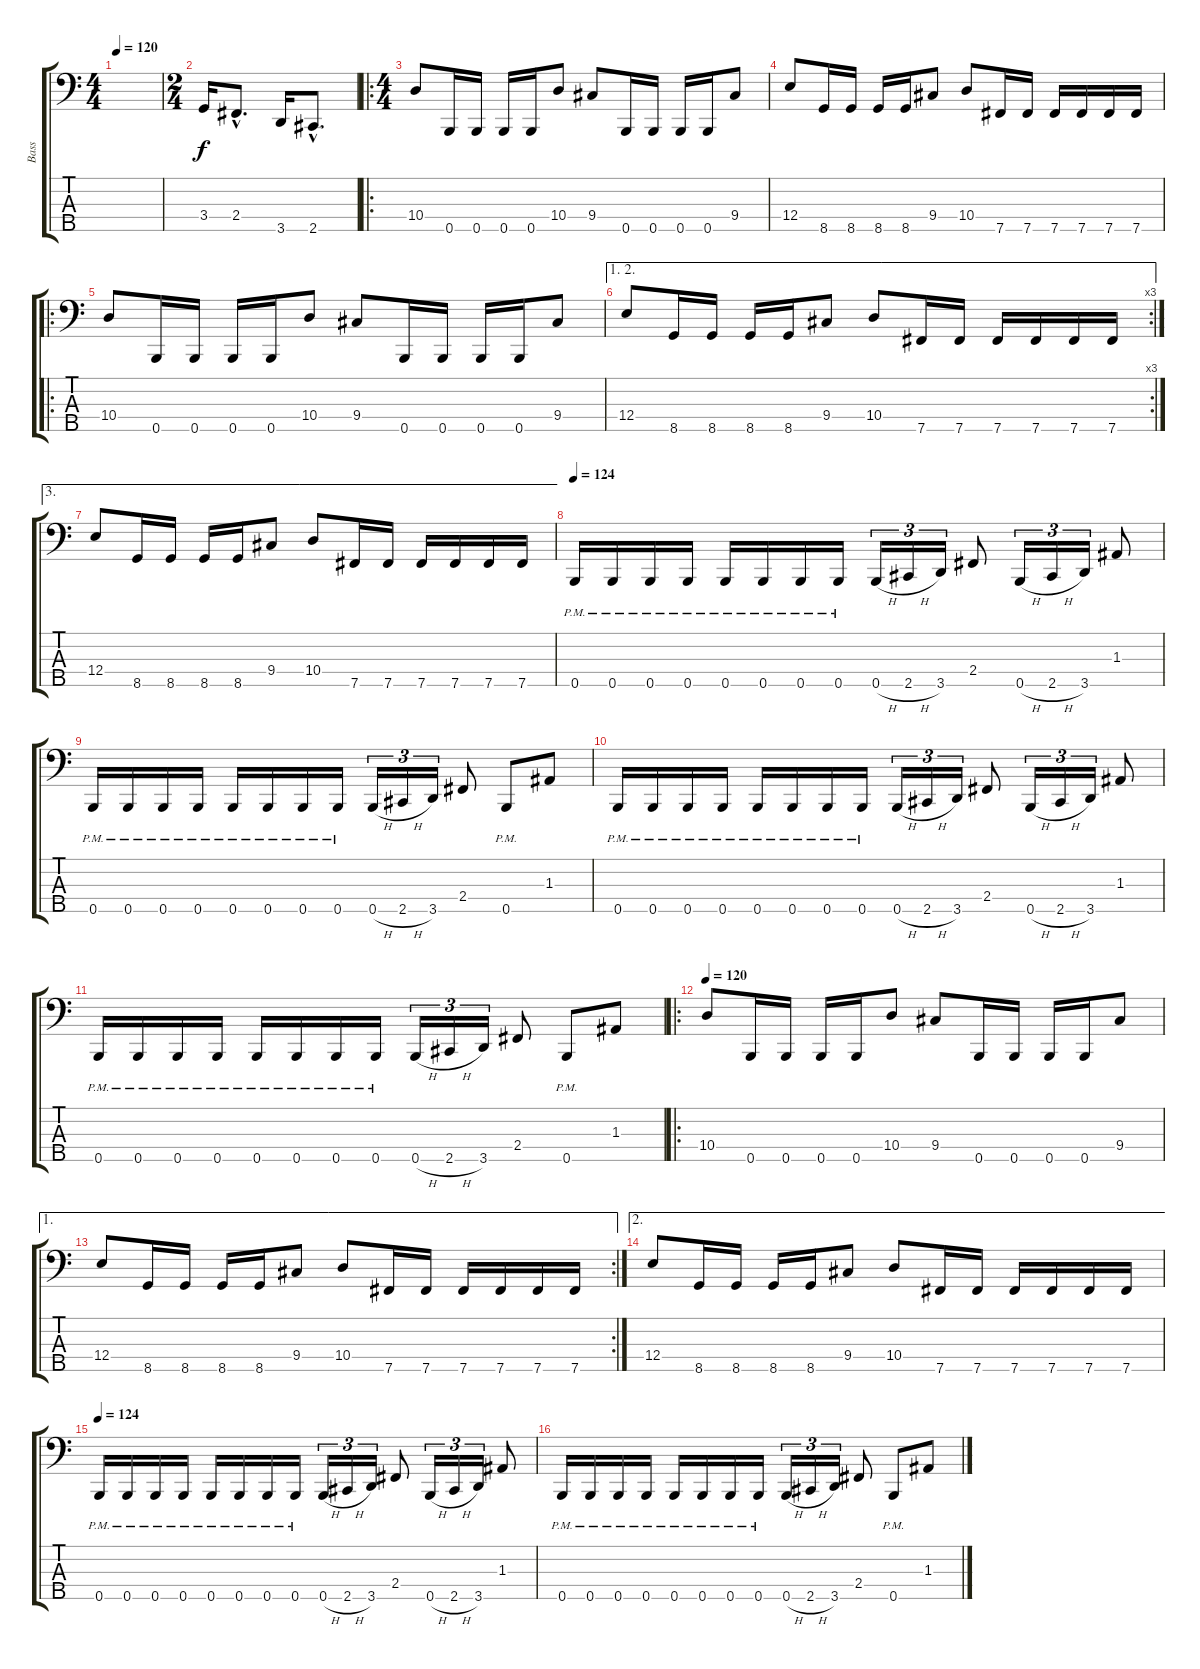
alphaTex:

\track ("Bass" "Bass") {instrument electricbassfinger}
\staff {score tabs}
\tuning (G2 D2 A1 E1 B0) {hide}
\ts (4 4)
\tempo 120
\clef f4
\ks c
|
\ts (2 4)
3.4.16 2.4{hac}.8{d} 3.5.16 2.5{hac}.8{d} |
\ro
\ts (4 4)
10.4.8 0.5.16 0.5.16 0.5.16 0.5.16 10.4.8 9.4.8 0.5.16 0.5.16 0.5.16 0.5.16 9.4.8 |
12.4.8 8.5.16 8.5.16 8.5.16 8.5.16 9.4.8 10.4.8 7.5.16 7.5.16 7.5.16 7.5.16 7.5.16 7.5.16 |
\ro
10.4.8 0.5.16 0.5.16 0.5.16 0.5.16 10.4.8 9.4.8 0.5.16 0.5.16 0.5.16 0.5.16 9.4.8 |
\ae (1 2)
\rc 3
12.4.8 8.5.16 8.5.16 8.5.16 8.5.16 9.4.8 10.4.8 7.5.16 7.5.16 7.5.16 7.5.16 7.5.16 7.5.16 |
\ae 3
12.4.8 8.5.16 8.5.16 8.5.16 8.5.16 9.4.8 10.4.8 7.5.16 7.5.16 7.5.16 7.5.16 7.5.16 7.5.16 |
\tempo 124
0.5{pm}.16 0.5{pm}.16 0.5{pm}.16 0.5{pm}.16 0.5{pm}.16 0.5{pm}.16 0.5{pm}.16 0.5{pm}.16 0.5{h}.16{tu (3 2)} 2.5{h}.16{tu (3 2)} 3.5.16{tu (3 2)} 2.4.8 0.5{h}.16{tu (3 2)} 2.5{h}.16{tu (3 2)} 3.5.16{tu (3 2)} 1.3.8 |
0.5{pm}.16 0.5{pm}.16 0.5{pm}.16 0.5{pm}.16 0.5{pm}.16 0.5{pm}.16 0.5{pm}.16 0.5{pm}.16 0.5{h}.16{tu (3 2)} 2.5{h}.16{tu (3 2)} 3.5.16{tu (3 2)} 2.4.8 0.5{pm}.8 1.3.8 |
0.5{pm}.16 0.5{pm}.16 0.5{pm}.16 0.5{pm}.16 0.5{pm}.16 0.5{pm}.16 0.5{pm}.16 0.5{pm}.16 0.5{h}.16{tu (3 2)} 2.5{h}.16{tu (3 2)} 3.5.16{tu (3 2)} 2.4.8 0.5{h}.16{tu (3 2)} 2.5{h}.16{tu (3 2)} 3.5.16{tu (3 2)} 1.3.8 |
0.5{pm}.16 0.5{pm}.16 0.5{pm}.16 0.5{pm}.16 0.5{pm}.16 0.5{pm}.16 0.5{pm}.16 0.5{pm}.16 0.5{h}.16{tu (3 2)} 2.5{h}.16{tu (3 2)} 3.5.16{tu (3 2)} 2.4.8 0.5{pm}.8 1.3.8 |
\ro
\tempo 120
10.4.8 0.5.16 0.5.16 0.5.16 0.5.16 10.4.8 9.4.8 0.5.16 0.5.16 0.5.16 0.5.16 9.4.8 |
\ae 1
\rc 2
12.4.8 8.5.16 8.5.16 8.5.16 8.5.16 9.4.8 10.4.8 7.5.16 7.5.16 7.5.16 7.5.16 7.5.16 7.5.16 |
\ae 2
12.4.8 8.5.16 8.5.16 8.5.16 8.5.16 9.4.8 10.4.8 7.5.16 7.5.16 7.5.16 7.5.16 7.5.16 7.5.16 |
\tempo 124
0.5{pm}.16 0.5{pm}.16 0.5{pm}.16 0.5{pm}.16 0.5{pm}.16 0.5{pm}.16 0.5{pm}.16 0.5{pm}.16 0.5{h}.16{tu (3 2)} 2.5{h}.16{tu (3 2)} 3.5.16{tu (3 2)} 2.4.8 0.5{h}.16{tu (3 2)} 2.5{h}.16{tu (3 2)} 3.5.16{tu (3 2)} 1.3.8 |
0.5{pm}.16 0.5{pm}.16 0.5{pm}.16 0.5{pm}.16 0.5{pm}.16 0.5{pm}.16 0.5{pm}.16 0.5{pm}.16 0.5{h}.16{tu (3 2)} 2.5{h}.16{tu (3 2)} 3.5.16{tu (3 2)} 2.4.8 0.5{pm}.8 1.3.8
